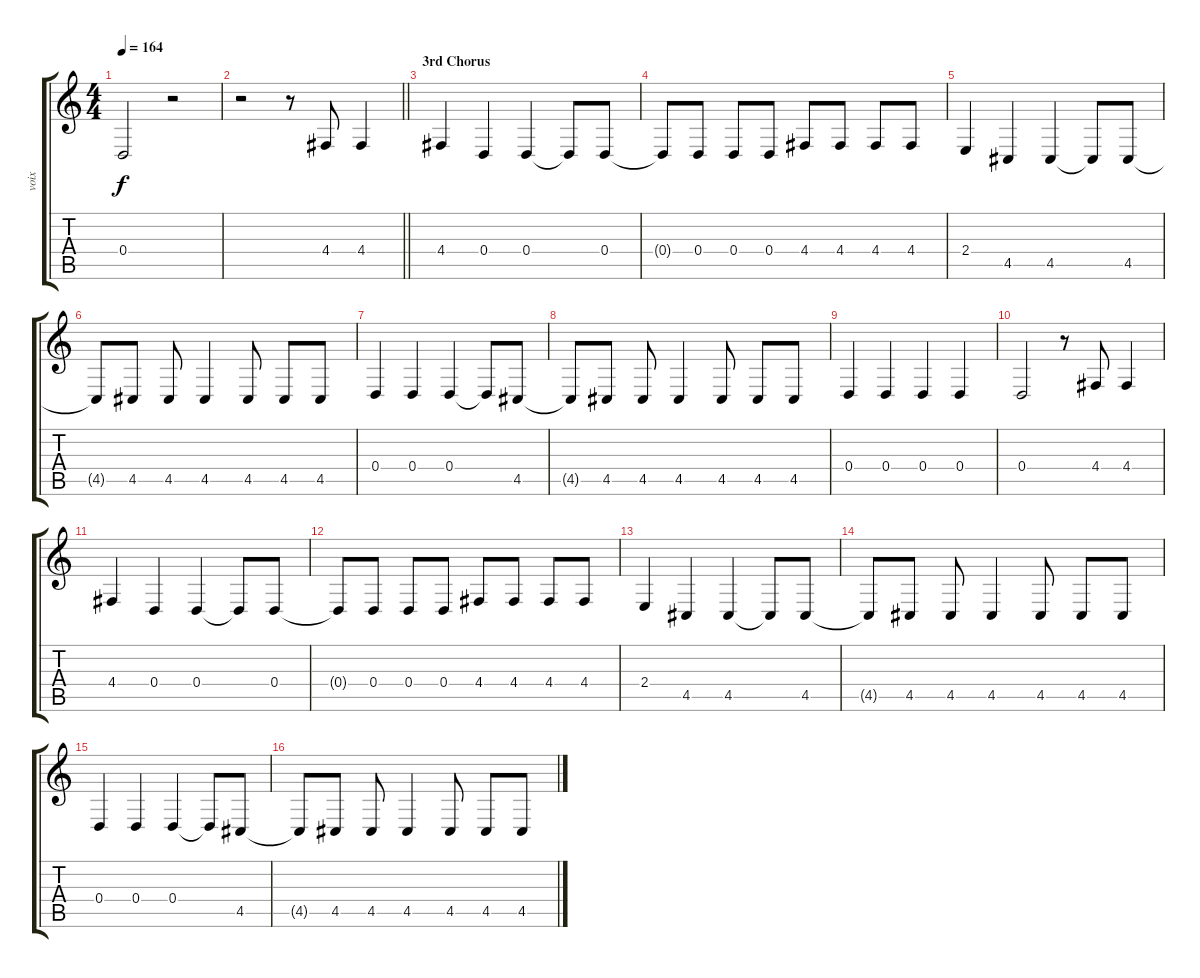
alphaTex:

\track ("voix" "voix") {instrument lead8bassandlead}
\staff {score tabs}
\tuning (E4 B3 G3 D3 A2 E2) {hide}
\ts (4 4)
\tempo 164
\clef g2
\ks c
0.4.2{dy f} r.2 |
\barLineRight lightlight
r.2 r.8 4.4.8 4.4.4 |
\section ("" "3rd Chorus")
4.4.4 0.4.4 0.4.4 0.4{t}.8 0.4.8 |
0.4{t}.8 0.4.8 0.4.8 0.4.8 4.4.8 4.4.8 4.4.8 4.4.8 |
2.4.4 4.5.4 4.5.4 4.5{t}.8 4.5.8 |
4.5{t}.8 4.5.8 4.5.8 4.5.4 4.5.8 4.5.8 4.5.8 |
0.4.4 0.4.4 0.4.4 0.4{t}.8 4.5.8 |
4.5{t}.8 4.5.8 4.5.8 4.5.4 4.5.8 4.5.8 4.5.8 |
0.4.4 0.4.4 0.4.4 0.4.4 |
0.4.2 r.8 4.4.8 4.4.4 |
4.4.4 0.4.4 0.4.4 0.4{t}.8 0.4.8 |
0.4{t}.8 0.4.8 0.4.8 0.4.8 4.4.8 4.4.8 4.4.8 4.4.8 |
2.4.4 4.5.4 4.5.4 4.5{t}.8 4.5.8 |
4.5{t}.8 4.5.8 4.5.8 4.5.4 4.5.8 4.5.8 4.5.8 |
0.4.4 0.4.4 0.4.4 0.4{t}.8 4.5.8 |
4.5{t}.8 4.5.8 4.5.8 4.5.4 4.5.8 4.5.8 4.5.8
